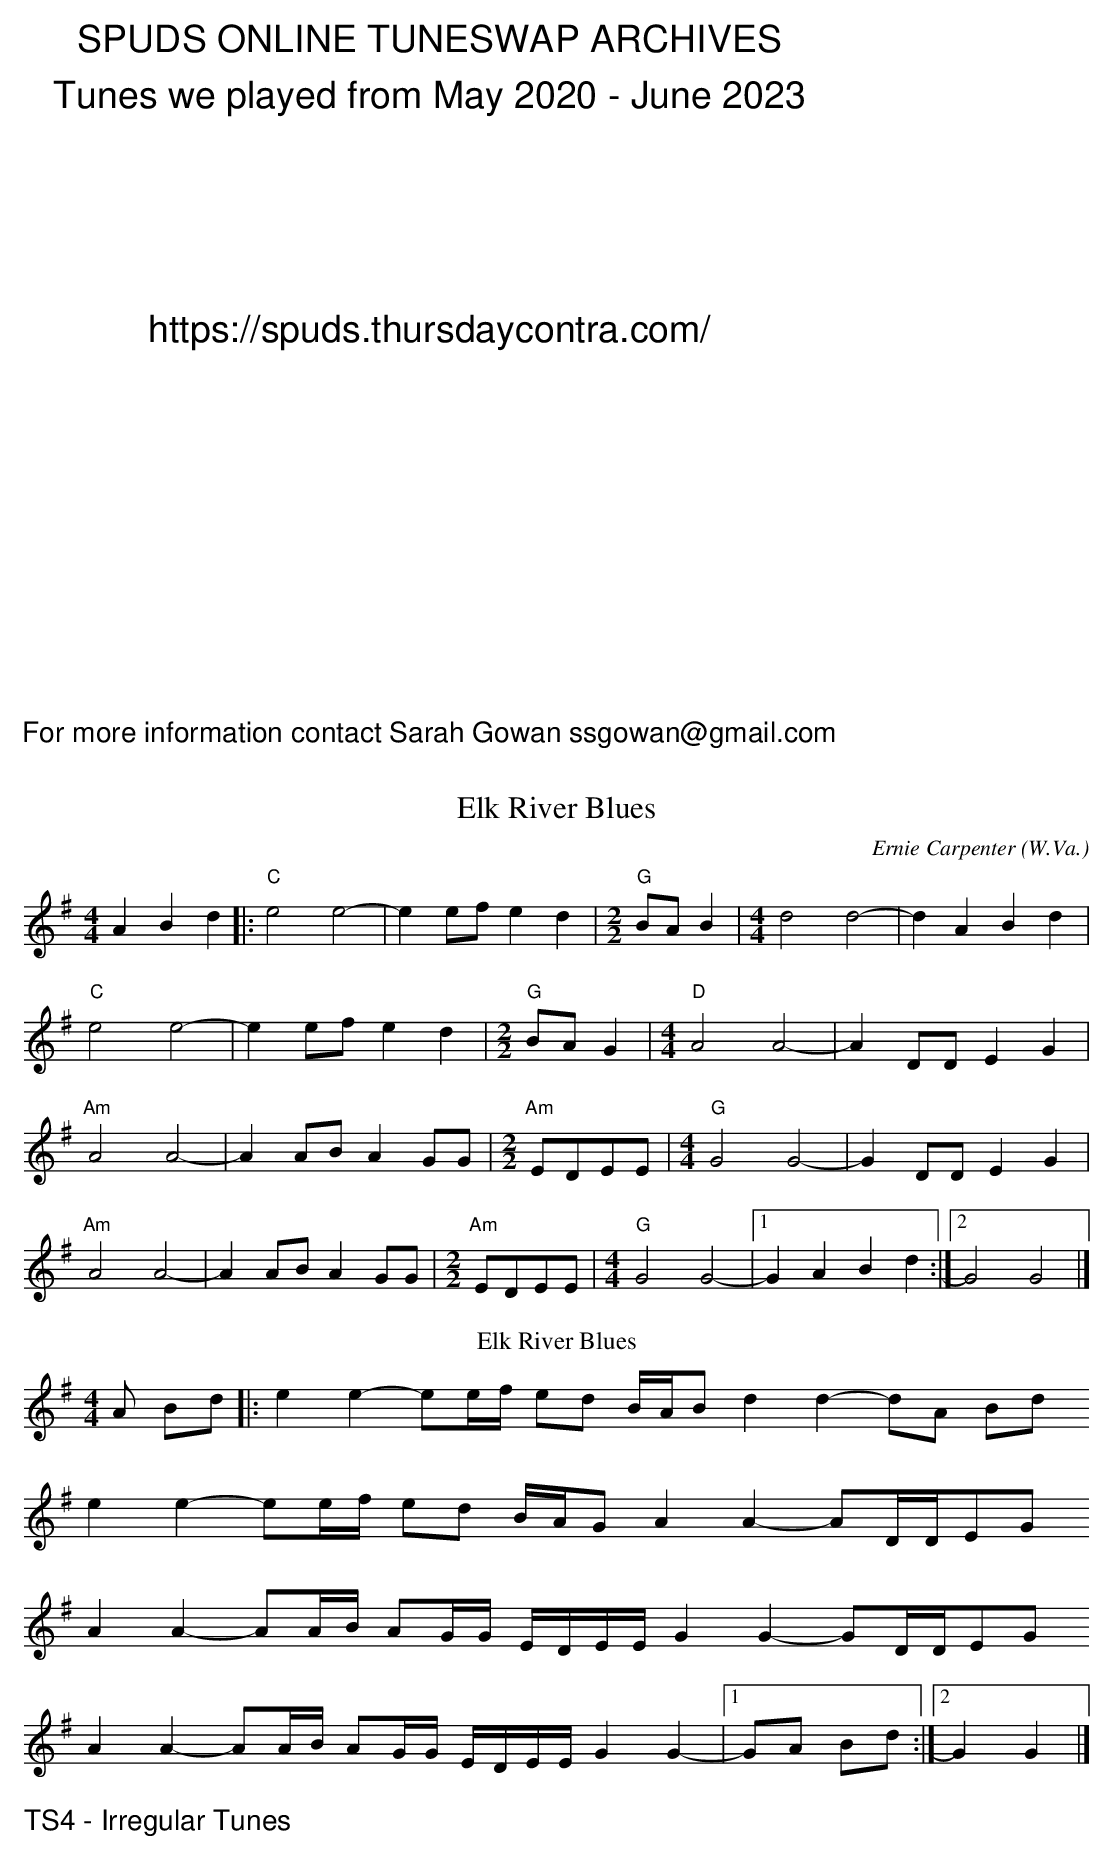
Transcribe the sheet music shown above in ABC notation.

X:1
T:Elk River Blues
C:Ernie Carpenter (W.Va.)
M:4/4
L:1/4
K:G
A Bd\
|:"C"e2 e2- | ee/f/ ed |\
M:2/2
"G" B/2A/2B | \
M:4/4
d2 d2- | dA Bd|
"C"e2 e2- | ee/f/ ed |\
M:2/2
"G" B/A/G | \
M:4/4
"D"A2 A2- | AD/D/EG|
"Am"A2A2- |AA/B/ AG/G/ | \
M:2/2
"Am"E/D/E/E/|\
M:4/4
"G"G2 G2-|GD/D/EG|
"Am"A2A2- |AA/B/ AG/G/ | \
M:2/2
"Am"E/D/E/E/|\
M:4/4
"G"G2 G2-|1GABd:|2G2G2 |]
T:Elk River Blues
C:Ernie Carpenter (as notated by Milliner/Koken)
L:1/8
K:G
A Bd\
|:e2 e2-  ee/f/ ed B/2A/2B  d2 d2-  dA Bd
e2 e2-  ee/f/ ed B/A/G A2 A2-AD/D/EG
A2A2- AA/B/ AG/G/ E/D/E/E/ G2 G2-GD/D/EG
A2A2- AA/B/ AG/G/ E/D/E/E/ G2 G2-|1GA Bd:|2G2G2 |]
